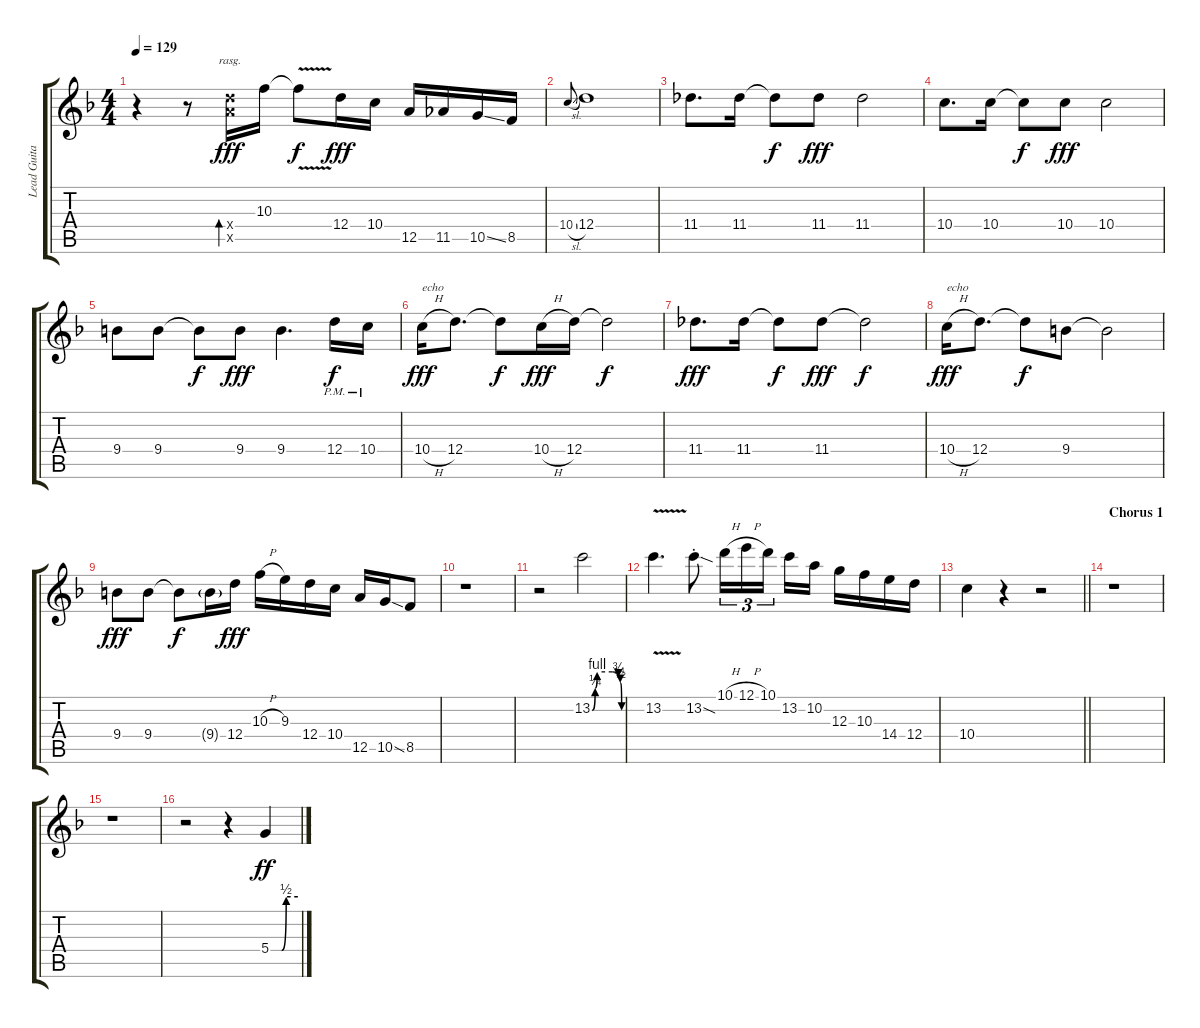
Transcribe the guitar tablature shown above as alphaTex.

\track ("Lead Guitar I" "Lead Guita") {instrument distortionguitar}
\staff {score tabs}
\tuning (E4 B3 G3 D3 A2 E2) {hide}
\ts (4 4)
\tempo 129
\clef g2
\ks dminor
r.4{dy f volume 8} r.8 (12.4{x} 12.5{x}).16{bd 60 rasg ii dy fff} 10.3.16 10.3{v t}.8{dy f} 12.4.16{dy fff} 10.4.16 12.5.16 11.5.16 10.5{ss}.16 8.5.16 |
10.4{sl}.8{gr onbeat} 12.4.1 |
11.4.8{d} 11.4.16 11.4{t}.8{dy f} 11.4.8{dy fff} 11.4.2 |
10.4.8{d} 10.4.16 10.4{t}.8{dy f} 10.4.8{dy fff} 10.4.2 |
9.4.8 9.4.8 9.4{t}.8{dy f} 9.4.8{dy fff} 9.4.4{d} 12.4{pm}.16{dy f} 10.4{pm}.16 |
10.4{h}.16{txt "echo" dy fff} 12.4.8{d} 12.4{t}.8{dy f} 10.4{h}.16{dy fff} 12.4.16 12.4{t}.2{dy f} |
11.4.8{d dy fff} 11.4.16 11.4{t}.8{dy f} 11.4.8{dy fff} 11.4{t}.2{dy f} |
10.4{h}.16{txt "echo" dy fff} 12.4.8{d} 12.4{t}.8{dy f} 9.4.8 9.4{t}.2 |
9.4.8{dy fff} 9.4.8 9.4{t}.8{dy f} 9.4{g}.16 12.4.16{dy fff} 10.3{h}.16 9.3.16 12.4.16 10.4.16 12.5.16 10.5{ss}.16 8.5.8 |
r.1 |
r.2 13.2{be (custom 0 0 6 1 10 4 41 4 53 3 57 2 60 0)}.2{volume 12} |
13.2{v}.4{d} 13.2{sod st}.8 10.1{h}.16{tu (3 2)} 12.1{h}.16{tu (3 2)} 10.1.16{tu (3 2) beam splitsecondary} 13.2.16 10.2.16 12.3.16 10.3.16 14.4.16 12.4.16 |
\barLineRight lightlight
10.4.4 r.4 r.2 |
\section ("" "Chorus 1")
r.1 |
r.1 |
r.2 r.4 5.4{be (custom 0 0 24 0 34 2 60 2)}.4{dy ff volume 8 instrument distortionguitar}
